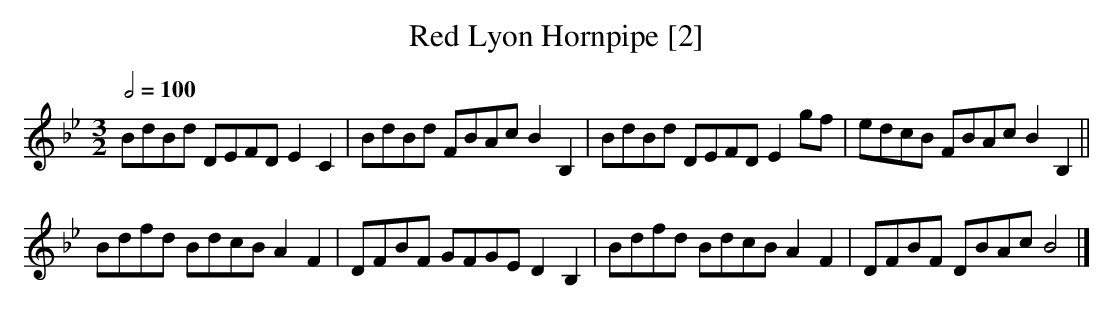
X:1
T:Red Lyon Hornpipe [2]
M:3/2
L:1/8
Q:1/2=100
K:Bb
BdBd DEFDE2C2|BdBd FBAcB2B,2|BdBd DEFDE2gf|edcB FBAcB2B,2||
Bdfd BdcBA2F2|DFBF GFGED2B,2|Bdfd BdcB A2F2|DFBF DBAcB4|]
